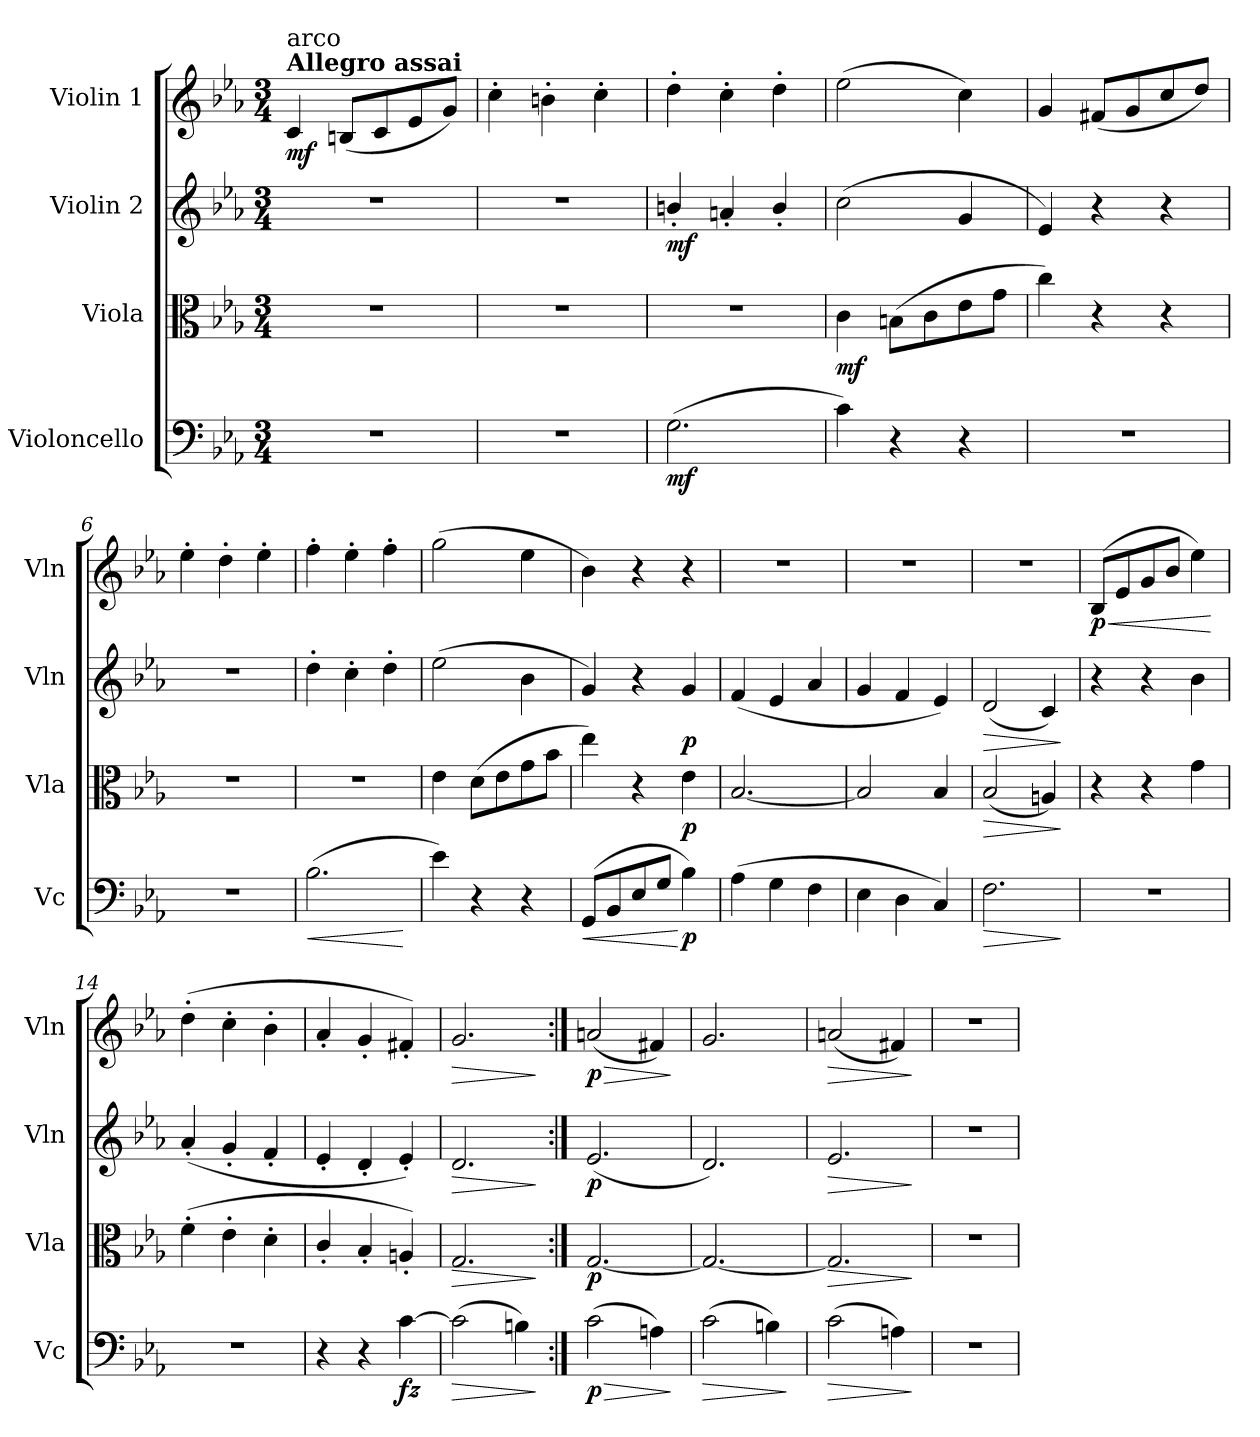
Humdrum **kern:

**kern	**dynam	**kern	**dynam	**kern	**dynam	**kern	**dynam
*part4	*part4	*part3	*part3	*part2	*part2	*part1	*part1
*staff4	*staff4	*staff3	*staff3	*staff2	*staff2	*staff1	*staff1
*I"Violoncello	*	*I"Viola	*	*I"Violin 2	*	*I"Violin 1	*
*I'Vc	*	*I'Vla	*	*I'Vln	*	*I'Vln	*
*clefF4	*	*clefC3	*	*clefG2	*	*clefG2	*
*k[b-e-a-]	*	*k[b-e-a-]	*	*k[b-e-a-]	*	*k[b-e-a-]	*
*M3/4	*	*M3/4	*	*M3/4	*	*M3/4	*
=1	=1	=1	=1	=1	=1	=1	=1
!	!	!	!	!	!	!LO:TX:a:B:t=Allegro assai	!
!	!	!	!	!	!	!LO:TX:a:t=arco	!
!	!	!	!	!	!	!	!LO:DY:b
2.r	.	2.r	.	2.r	.	4c/	mf
.	.	.	.	.	.	(<8Bn/L	.
.	.	.	.	.	.	8c/	.
.	.	.	.	.	.	8e-/	.
.	.	.	.	.	.	8g/J)	.
=2	=2	=2	=2	=2	=2	=2	=2
2.r	.	2.r	.	2.r	.	4cc'\	.
.	.	.	.	.	.	4bn'\	.
.	.	.	.	.	.	4cc'\	.
=3	=3	=3	=3	=3	=3	=3	=3
!	!LO:DY:b	!	!	!	!LO:DY:b	!	!
(>2.G\	mf	2.r	.	4bn'/	mf	4dd'\	.
.	.	.	.	4an'/	.	4cc'\	.
.	.	.	.	4b'/	.	4dd'\	.
=4	=4	=4	=4	=4	=4	=4	=4
!	!	!	!LO:DY:b	!	!	!	!
4c\)	.	4c\	mf	(>2cc\	.	(>2ee-\	.
4r	.	(>8Bn\L	.	.	.	.	.
.	.	8c\	.	.	.	.	.
4r	.	8e-\	.	4g/	.	4cc\)	.
.	.	8g\J	.	.	.	.	.
=5	=5	=5	=5	=5	=5	=5	=5
2.r	.	4cc\)	.	4e-/)	.	4g/	.
.	.	4r	.	4r	.	(<8f#X/L	.
.	.	.	.	.	.	8g/	.
.	.	4r	.	4r	.	8cc/	.
.	.	.	.	.	.	8dd/J)	.
=6	=6	=6	=6	=6	=6	=6	=6
2.r	.	2.r	.	2.r	.	4ee-'\	.
.	.	.	.	.	.	4dd'\	.
.	.	.	.	.	.	4ee-'\	.
=7	=7	=7	=7	=7	=7	=7	=7
!	!LO:HP:b	!	!	!	!	!	!
(>2.B-\	<	2.r	.	4dd'\	.	4ff'\	.
.	.	.	.	4cc'\	.	4ee-'\	.
.	.	.	.	4dd'\	.	4ff'\	.
.	[	.	.	.	.	.	.
=8	=8	=8	=8	=8	=8	=8	=8
4e-\)	.	4e-\	.	(>2ee-\	.	(>2gg\	.
4r	.	(>8d\L	.	.	.	.	.
.	.	8e-\	.	.	.	.	.
4r	.	8g\	.	4b-\	.	4ee-\	.
.	.	8b-\J	.	.	.	.	.
=9	=9	=9	=9	=9	=9	=9	=9
!	!LO:HP:b	!	!	!	!	!	!
(>8GG/L	<	4ee-\)	.	4g/)	.	4b-\)	.
8BB-/	.	.	.	.	.	.	.
8E-/	.	4r	.	4r	.	4r	.
8G/J	.	.	.	.	.	.	.
!	!LO:DY:n=1:b	!	!LO:DY:b	!	!LO:DY:b	!	!
4B-\)	[ p	4e-\	p	4g/	p	4r	.
=10	=10	=10	=10	=10	=10	=10	=10
(>4A-\	.	[2.B-/	.	(>4f/	.	2.r	.
4G\	.	.	.	4e-/	.	.	.
4F\	.	.	.	4a-/	.	.	.
=11	=11	=11	=11	=11	=11	=11	=11
4E-\	.	2B-/]	.	4g/	.	2.r	.
4D\	.	.	.	4f/	.	.	.
4C/)	.	4B-/	.	4e-/)	.	.	.
=12	=12	=12	=12	=12	=12	=12	=12
!	!LO:HP:b	!	!LO:HP:b	!	!LO:HP:b	!	!
2.F\	>	(<2B-/	>	(<2d/	>	2.r	.
.	.	4An/)	.	4c/)	.	.	.
.	]	.	]	.	]	.	.
=13	=13	=13	=13	=13	=13	=13	=13
!	!	!	!	!	!	!	!LO:HP:b
!	!	!	!	!	!	!	!LO:DY:n=1:b
2.r	.	4r	.	4r	.	(>8B-/L	< p
.	.	.	.	.	.	8e-/	.
.	.	4r	.	4r	.	8g/	.
.	.	.	.	.	.	8b-/J	.
.	.	4g\	.	4b-\	.	4ee-\)	.
.	.	.	.	.	.	.	[
=14	=14	=14	=14	=14	=14	=14	=14
2.r	.	(>4f'\	.	(>4a-'/	.	(>4dd'\	.
.	.	4e-'\	.	4g'/	.	4cc'\	.
.	.	4d'\	.	4f'/	.	4b-'\	.
=15	=15	=15	=15	=15	=15	=15	=15
4r	.	4c'/	.	4e-'/	.	4a-'/	.
4r	.	4B-'/	.	4d'/	.	4g'/	.
!	!LO:DY:b	!	!	!	!	!	!
[4c\	fz	4An'/)	.	4e-'/)	.	4f#X'/)	.
=16	=16	=16	=16	=16	=16	=16	=16
!	!LO:HP:b	!	!LO:HP:b	!	!LO:HP:b	!	!LO:HP:b
(>2c\]	>	2.G/	>	2.d/	>	2.g/	>
4Bn\)	.	.	.	.	.	.	.
.	]	.	]	.	]	.	]
=17:|!	=17:|!	=17:|!	=17:|!	=17:|!	=17:|!	=17:|!	=17:|!
!	!LO:HP:b	!	!	!	!	!	!LO:HP:b
!	!LO:DY:n=1:b	!	!LO:DY:b	!	!LO:DY:b	!	!LO:DY:n=1:b
(>2c\	> p	[2.G/	p	(<2.e-/	p	(<2an/	> p
4An\)	.	.	.	.	.	4f#X/)	.
.	]	.	.	.	.	.	]
=18	=18	=18	=18	=18	=18	=18	=18
!	!LO:HP:b	!	!	!	!	!	!
(>2c\	>	2.G/_	.	2.d/)	.	2.g/	.
4Bn\)	.	.	.	.	.	.	.
.	]	.	.	.	.	.	.
=19	=19	=19	=19	=19	=19	=19	=19
!	!LO:HP:b	!	!LO:HP:b	!	!LO:HP:b	!	!LO:HP:b
(>2c\	>	2.G/]	>	2.e-/	>	(<2an/	>
4An\)	.	.	.	.	.	4f#X/)	.
.	]	.	]	.	]	.	]
=20	=20	=20	=20	=20	=20	=20	=20
2.r	.	2.r	.	2.r	.	2.r	.
=	=	=	=	=	=	=	=
*-	*-	*-	*-	*-	*-	*-	*-
